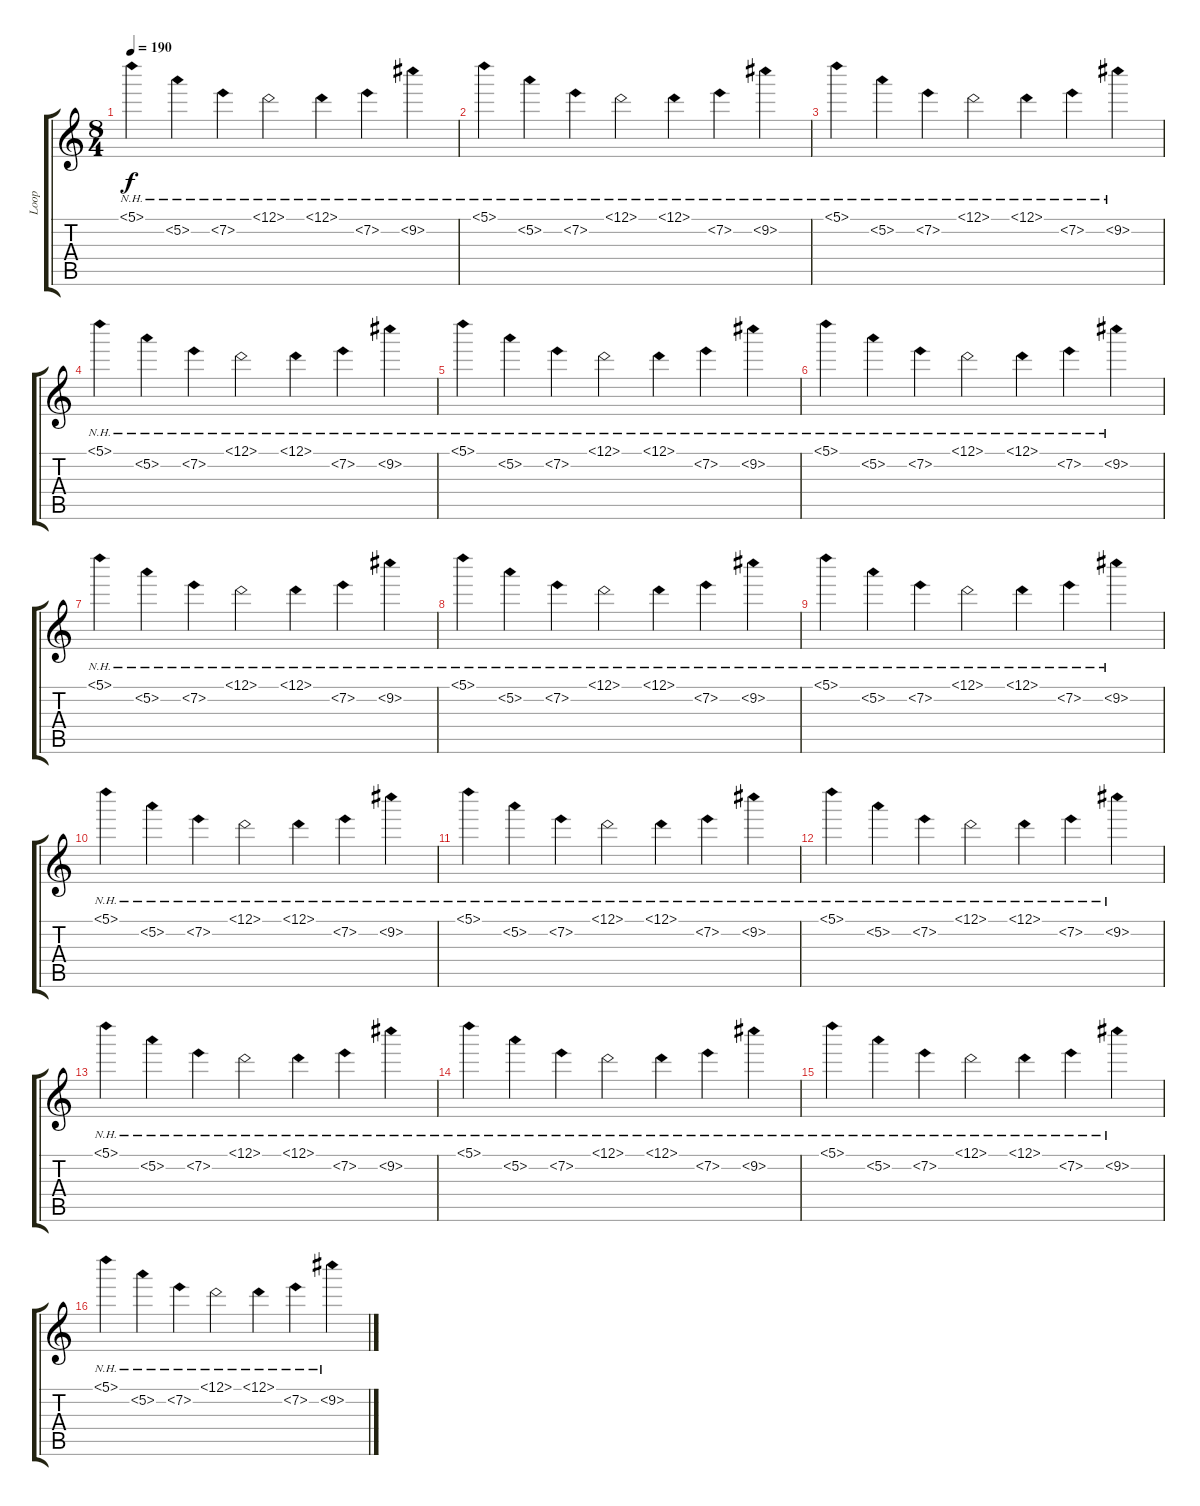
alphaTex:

\track ("Loop" "Loop") {instrument acousticguitarnylon}
\staff {score tabs}
\tuning (D4 A3 F3 C3 G2 C2) {hide}
\ts (8 4)
\tempo 190
\clef g2
\ks c
5.1{nh}.4{dy f instrument acousticguitarnylon} 5.2{nh}.4 7.2{nh}.4 12.1{nh}.2 12.1{nh}.4 7.2{nh}.4 9.2{nh}.4 |
5.1{nh}.4 5.2{nh}.4 7.2{nh}.4 12.1{nh}.2 12.1{nh}.4 7.2{nh}.4 9.2{nh}.4 |
5.1{nh}.4 5.2{nh}.4 7.2{nh}.4 12.1{nh}.2 12.1{nh}.4 7.2{nh}.4 9.2{nh}.4 |
5.1{nh}.4 5.2{nh}.4 7.2{nh}.4 12.1{nh}.2 12.1{nh}.4 7.2{nh}.4 9.2{nh}.4 |
5.1{nh}.4 5.2{nh}.4 7.2{nh}.4 12.1{nh}.2 12.1{nh}.4 7.2{nh}.4 9.2{nh}.4 |
5.1{nh}.4 5.2{nh}.4 7.2{nh}.4 12.1{nh}.2 12.1{nh}.4 7.2{nh}.4 9.2{nh}.4 |
5.1{nh}.4 5.2{nh}.4 7.2{nh}.4 12.1{nh}.2 12.1{nh}.4 7.2{nh}.4 9.2{nh}.4 |
5.1{nh}.4 5.2{nh}.4 7.2{nh}.4 12.1{nh}.2 12.1{nh}.4 7.2{nh}.4 9.2{nh}.4 |
5.1{nh}.4 5.2{nh}.4 7.2{nh}.4 12.1{nh}.2 12.1{nh}.4 7.2{nh}.4 9.2{nh}.4 |
5.1{nh}.4 5.2{nh}.4 7.2{nh}.4 12.1{nh}.2 12.1{nh}.4 7.2{nh}.4 9.2{nh}.4 |
5.1{nh}.4 5.2{nh}.4 7.2{nh}.4 12.1{nh}.2 12.1{nh}.4 7.2{nh}.4 9.2{nh}.4 |
5.1{nh}.4 5.2{nh}.4 7.2{nh}.4 12.1{nh}.2 12.1{nh}.4 7.2{nh}.4 9.2{nh}.4 |
5.1{nh}.4 5.2{nh}.4 7.2{nh}.4 12.1{nh}.2 12.1{nh}.4 7.2{nh}.4 9.2{nh}.4 |
5.1{nh}.4 5.2{nh}.4 7.2{nh}.4 12.1{nh}.2 12.1{nh}.4 7.2{nh}.4 9.2{nh}.4 |
5.1{nh}.4 5.2{nh}.4 7.2{nh}.4 12.1{nh}.2 12.1{nh}.4 7.2{nh}.4 9.2{nh}.4 |
5.1{nh}.4 5.2{nh}.4 7.2{nh}.4 12.1{nh}.2 12.1{nh}.4 7.2{nh}.4 9.2{nh}.4
